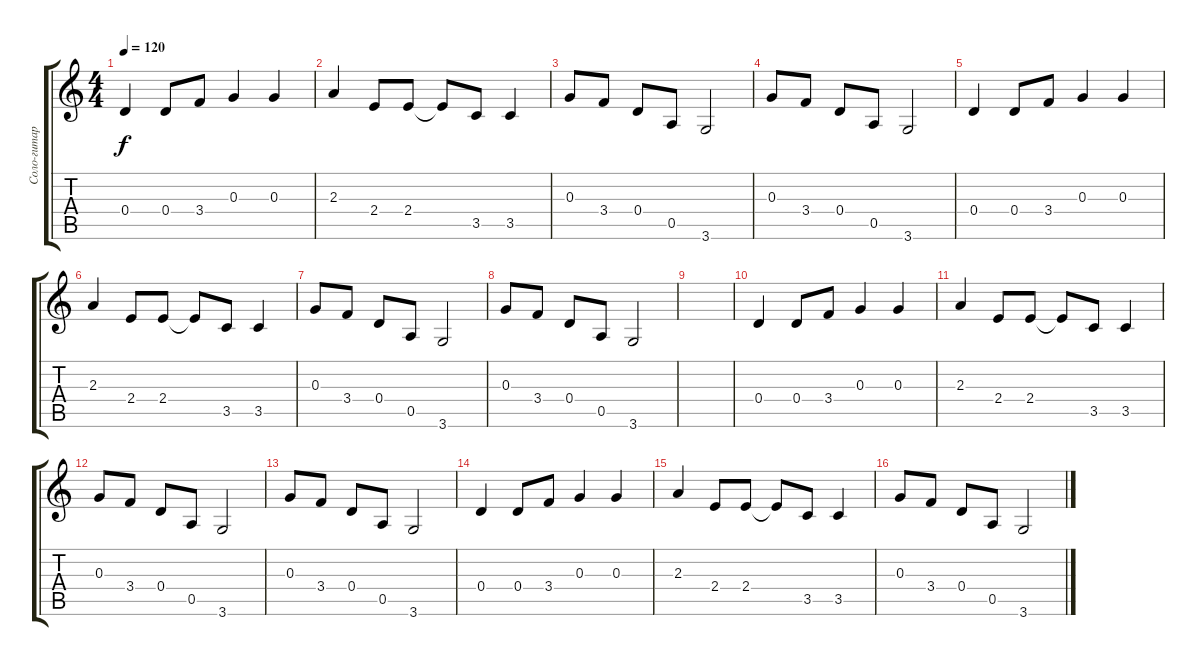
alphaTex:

\track ("Соло-гитара" "Соло-гитар") {instrument electricguitarclean}
\staff {score tabs}
\tuning (E4 B3 G3 D3 A2 E2) {hide}
\ts (4 4)
\tempo 120
\clef g2
\ks c
0.4.4{dy f instrument electricguitarclean} 0.4.8 3.4.8 0.3.4 0.3.4 |
2.3.4 2.4.8 2.4.8 2.4{t}.8 3.5.8 3.5.4 |
0.3.8 3.4.8 0.4.8 0.5.8 3.6.2 |
0.3.8 3.4.8 0.4.8 0.5.8 3.6.2 |
0.4.4 0.4.8 3.4.8 0.3.4 0.3.4 |
2.3.4 2.4.8 2.4.8 2.4{t}.8 3.5.8 3.5.4 |
0.3.8 3.4.8 0.4.8 0.5.8 3.6.2 |
0.3.8 3.4.8 0.4.8 0.5.8 3.6.2 |
|
0.4.4{volume 12 instrument synthstrings1} 0.4.8 3.4.8 0.3.4 0.3.4 |
2.3.4 2.4.8 2.4.8 2.4{t}.8 3.5.8 3.5.4 |
0.3.8 3.4.8 0.4.8 0.5.8 3.6.2 |
0.3.8 3.4.8 0.4.8 0.5.8 3.6.2 |
0.4.4 0.4.8 3.4.8 0.3.4 0.3.4 |
2.3.4 2.4.8 2.4.8 2.4{t}.8 3.5.8 3.5.4 |
0.3.8 3.4.8 0.4.8 0.5.8 3.6.2
